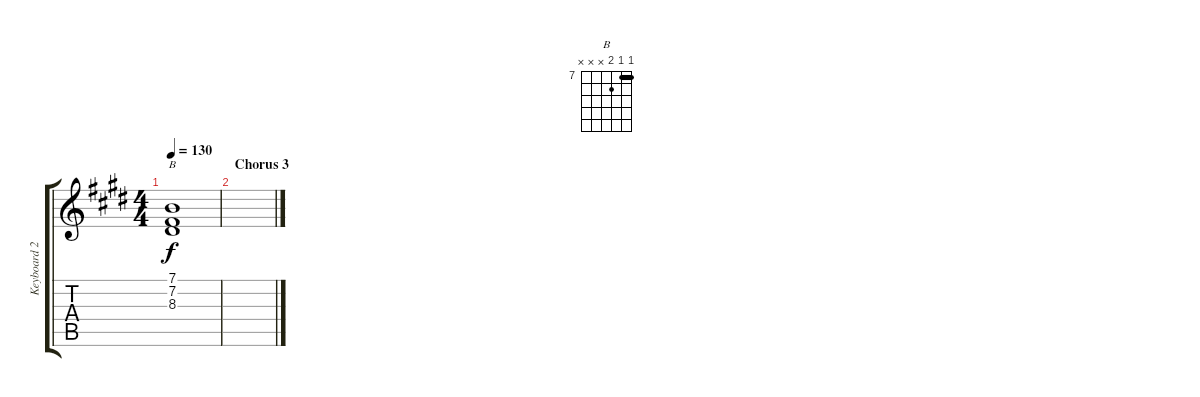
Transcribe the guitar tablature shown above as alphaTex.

\track ("Keyboard 2" "Keyboard 2") {instrument lead2sawtooth}
\staff {score tabs}
\tuning (E4 B3 G3 D3 A2 E2) {hide}
\chord ("B" 7 7 8 x x x) {firstfret 7 barre 7}
\ts (4 4)
\tempo 130
\clef g2
\ks e
(7.1 7.2 8.3).1{ch "B" dy f} |
\section ("" "Chorus 3")
